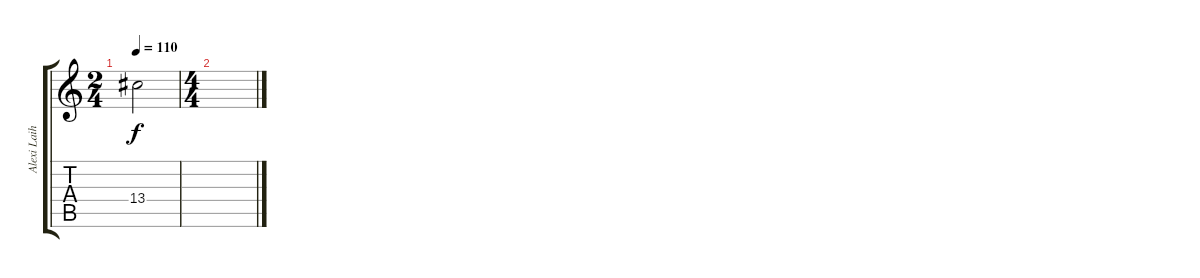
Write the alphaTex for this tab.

\track ("Alexi Laiho - Lead Guitar" "Alexi Laih") {instrument distortionguitar}
\staff {score tabs}
\tuning (D4 A3 F3 C3 G2 C2) {hide}
\ts (2 4)
\tempo 110
\clef g2
\ks c
13.4{t}.2{dy f} |
\ts (4 4)
